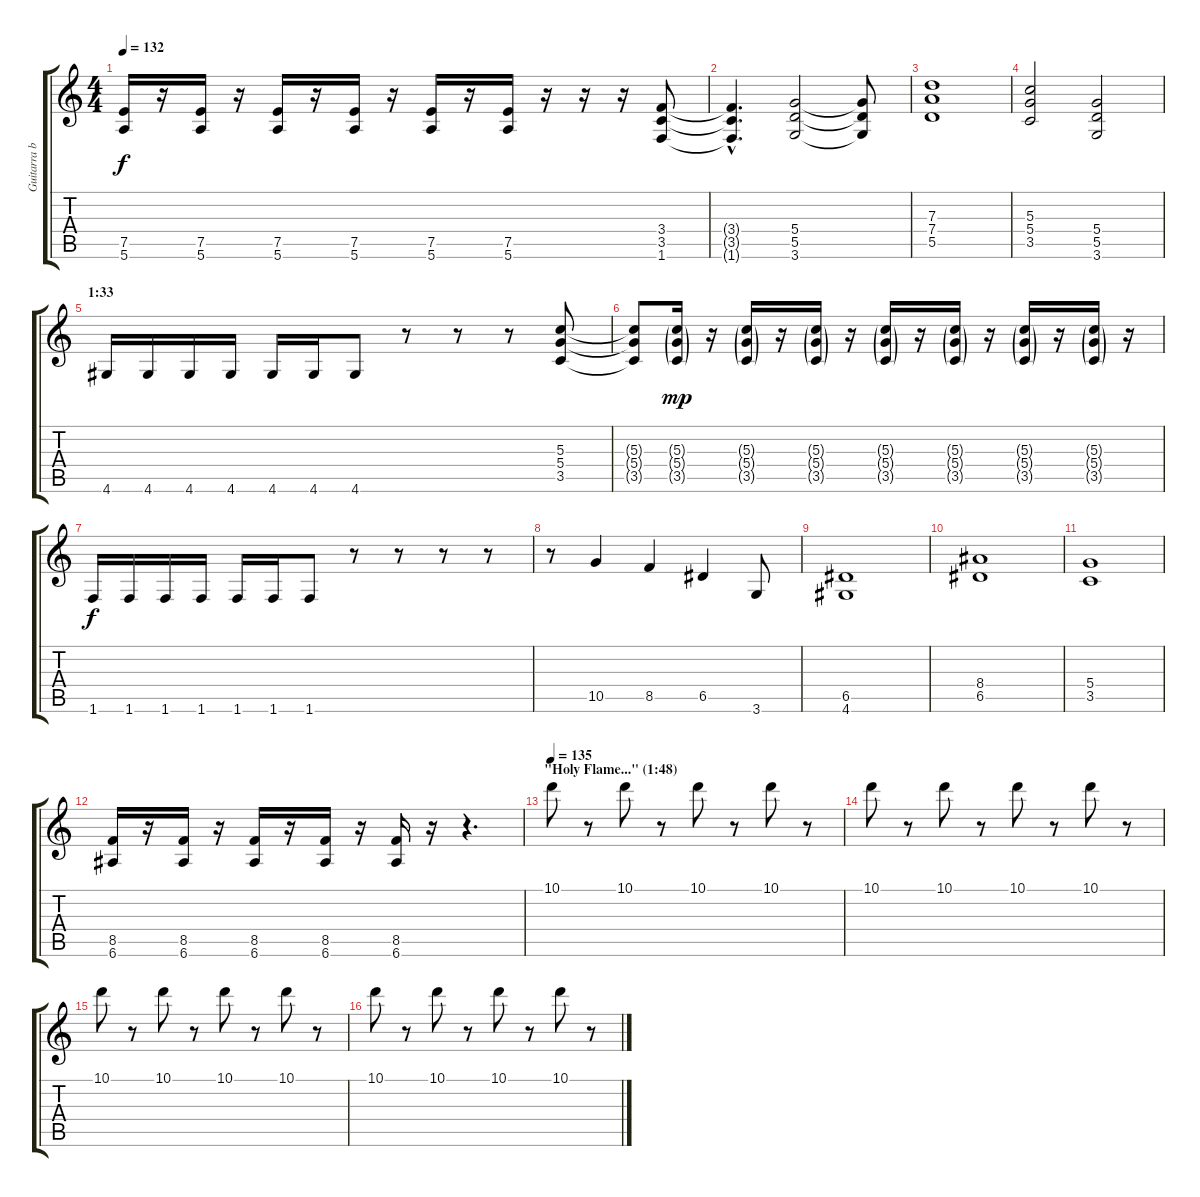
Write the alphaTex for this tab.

\track ("Guitarra base [Hugo Mariutti]" "Guitarra b") {instrument distortionguitar}
\staff {score tabs}
\tuning (E4 B3 G3 D3 A2 E2) {hide}
\ts (4 4)
\tempo 132
\clef g2
\ks c
(7.5 5.6).16{dy f} r.16 (7.5 5.6).16 r.16 (7.5 5.6).16 r.16 (7.5 5.6).16 r.16 (7.5 5.6).16 r.16 (7.5 5.6).16 r.16 r.16 r.16 (3.4 3.5 1.6).8{volume 14} |
(3.4{hac t} 3.5{hac t} 1.6{hac t}).4{d} (5.4 5.5 3.6).2 (5.4{t} 5.5{t} 3.6{t}).8 |
(7.3 7.4 5.5).1 |
(5.3 5.4 3.5).2 (5.4 5.5 3.6).2 |
\section ("" "1:33")
4.6.16 4.6.16 4.6.16 4.6.16 4.6.16 4.6.16 4.6.8 r.8 r.8 r.8 (5.3 5.4 3.5).8 |
(5.3{t} 5.4{t} 3.5{t}).8 (5.3{g} 5.4{g} 3.5{g}).16{dy mp} r.16 (5.3{g} 5.4{g} 3.5{g}).16 r.16 (5.3{g} 5.4{g} 3.5{g}).16 r.16 (5.3{g} 5.4{g} 3.5{g}).16 r.16 (5.3{g} 5.4{g} 3.5{g}).16 r.16 (5.3{g} 5.4{g} 3.5{g}).16 r.16 (5.3{g} 5.4{g} 3.5{g}).16 r.16 |
1.6.16{dy f} 1.6.16 1.6.16 1.6.16 1.6.16 1.6.16 1.6.8 r.8 r.8 r.8 r.8 |
r.8 10.5.4{volume 15} 8.5.4 6.5.4 3.6.8 |
(6.5 4.6).1 |
(8.4 6.5).1 |
(5.4 3.5).1 |
(8.5 6.6).16 r.16 (8.5 6.6).16 r.16 (8.5 6.6).16 r.16 (8.5 6.6).16 r.16 (8.5 6.6).16 r.16 r.4{d} |
\section ("" "\"Holy Flame...\" (1:48)")
\tempo 135
10.1.8{volume 9} r.8 10.1.8 r.8 10.1.8 r.8 10.1.8 r.8 |
10.1.8 r.8 10.1.8 r.8 10.1.8 r.8 10.1.8 r.8 |
10.1.8 r.8 10.1.8 r.8 10.1.8 r.8 10.1.8 r.8 |
10.1.8 r.8 10.1.8 r.8 10.1.8 r.8 10.1.8 r.8
